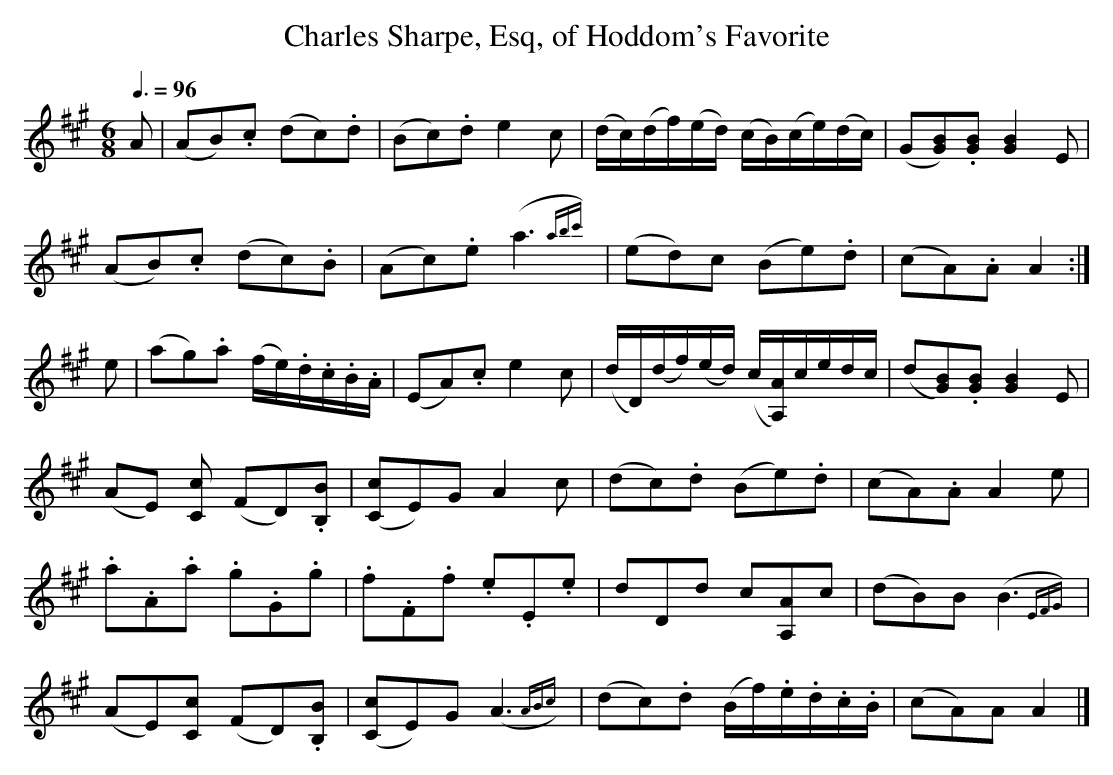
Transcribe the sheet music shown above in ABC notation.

X:1
T:Charles Sharpe, Esq, of Hoddom's Favorite
M:6/8
L:1/8
Q:3/8=96
K:A
A|(AB).c (dc).d|(Bc).d  e2c      |(d/c/)(d/f/)(e/d/) (c/B/)(c/e/)(d/c/)|(G[BG]).[BG] [B2G2]E|
  (AB).c (dc).B|(Ac).e (a3{abc'})|(ed)c              (Be).d            |(cA).A        A2   :|
e|(ag).a    (f/e/).d/.c/.B/.A/| (EA).c   e2c     |(d/D/)(d/f/)(e/d/) (c/[A/A,/])c/e/d/c/|(d[BG]).[BG] [B2G2]E  |
  (AE) [cC] (FD).[BB,]        |([cC]E)G  A2c     |(dc).d             (Be).d             |(cA).A        A2e     |
  .a.A.a    .g.G.g            | .f.F.f  .e.E.e   | dDd                c[AA,]c           |(dB)B        (B3{EFG})|
  (AE)[cC]  (FD).[BB,]        |([cC]E)G (A3{ABc})|(dc).d             (B/f/).e/.d/.c/.B/ |(cA)A         A2     |]
